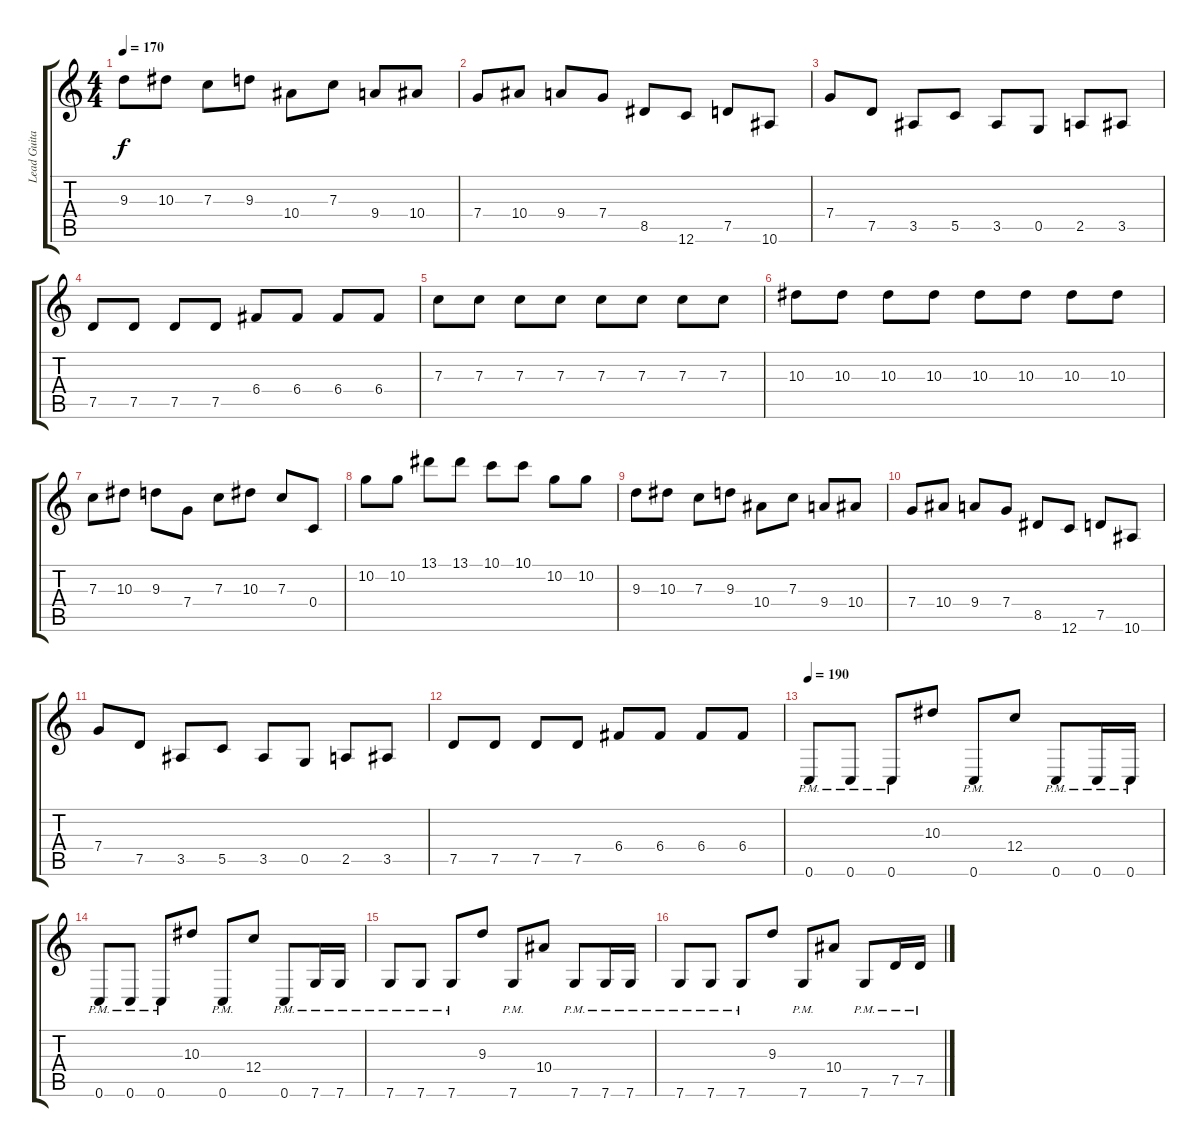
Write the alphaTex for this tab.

\track ("Lead Guitar" "Lead Guita") {instrument distortionguitar}
\staff {score tabs}
\tuning (D4 A3 F3 C3 G2 C2) {hide}
\ts (4 4)
\tempo 170
\clef g2
\ks c
9.3.8{dy f} 10.3.8 7.3.8 9.3.8 10.4.8 7.3.8 9.4.8 10.4.8 |
7.4.8 10.4.8 9.4.8 7.4.8 8.5.8 12.6.8 7.5.8 10.6.8 |
7.4.8 7.5.8 3.5.8 5.5.8 3.5.8 0.5.8 2.5.8 3.5.8 |
7.5.8 7.5.8 7.5.8 7.5.8 6.4.8 6.4.8 6.4.8 6.4.8 |
7.3.8 7.3.8 7.3.8 7.3.8 7.3.8 7.3.8 7.3.8 7.3.8 |
10.3.8 10.3.8 10.3.8 10.3.8 10.3.8 10.3.8 10.3.8 10.3.8 |
7.3.8 10.3.8 9.3.8 7.4.8 7.3.8 10.3.8 7.3.8 0.4.8 |
10.2.8 10.2.8 13.1.8 13.1.8 10.1.8 10.1.8 10.2.8 10.2.8 |
9.3.8 10.3.8 7.3.8 9.3.8 10.4.8 7.3.8 9.4.8 10.4.8 |
7.4.8 10.4.8 9.4.8 7.4.8 8.5.8 12.6.8 7.5.8 10.6.8 |
7.4.8 7.5.8 3.5.8 5.5.8 3.5.8 0.5.8 2.5.8 3.5.8 |
7.5.8 7.5.8 7.5.8 7.5.8 6.4.8 6.4.8 6.4.8 6.4.8 |
\tempo 190
0.6{pm}.8 0.6{pm}.8 0.6{pm}.8 10.3.8 0.6{pm}.8 12.4.8 0.6{pm}.8 0.6{pm}.16 0.6{pm}.16 |
0.6{pm}.8 0.6{pm}.8 0.6{pm}.8 10.3.8 0.6{pm}.8 12.4.8 0.6{pm}.8 7.6{pm}.16 7.6{pm}.16 |
7.6{pm}.8 7.6{pm}.8 7.6{pm}.8 9.3.8 7.6{pm}.8 10.4.8 7.6{pm}.8 7.6{pm}.16 7.6{pm}.16 |
7.6{pm}.8 7.6{pm}.8 7.6{pm}.8 9.3.8 7.6{pm}.8 10.4.8 7.6{pm}.8 7.5{pm}.16 7.5{pm}.16
